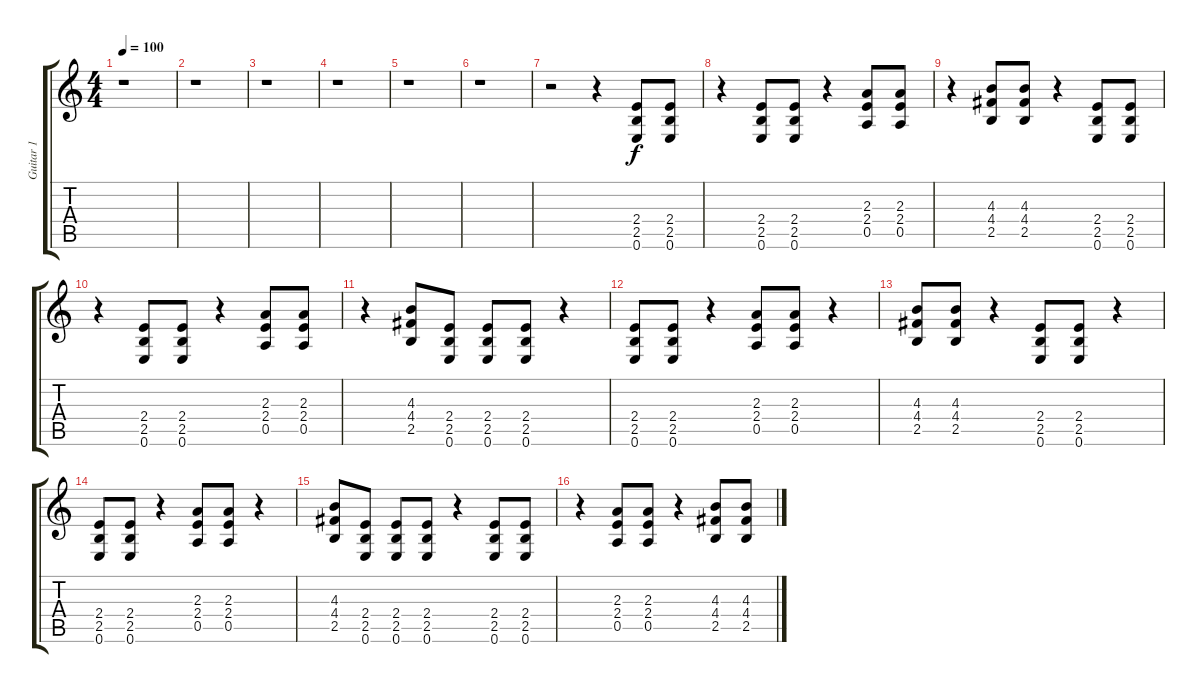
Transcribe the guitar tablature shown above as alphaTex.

\track ("Guitar 1" "Guitar 1") {instrument overdrivenguitar}
\staff {score tabs}
\tuning (E4 B3 G3 D3 A2 E2) {hide}
\ts (4 4)
\tempo 100
\clef g2
\ks c
r.1{dy f} |
r.1 |
r.1 |
r.1 |
r.1 |
r.1 |
r.2 r.4 (2.4 2.5 0.6).8 (2.4 2.5 0.6).8 |
r.4 (2.4 2.5 0.6).8 (2.4 2.5 0.6).8 r.4 (2.3 2.4 0.5).8 (2.3 2.4 0.5).8 |
r.4 (4.3 4.4 2.5).8 (4.3 4.4 2.5).8 r.4 (2.4 2.5 0.6).8 (2.4 2.5 0.6).8 |
r.4 (2.4 2.5 0.6).8 (2.4 2.5 0.6).8 r.4 (2.3 2.4 0.5).8 (2.3 2.4 0.5).8 |
r.4 (4.3 4.4 2.5).8 (2.4 2.5 0.6).8 (2.4 2.5 0.6).8 (2.4 2.5 0.6).8 r.4 |
(2.4 2.5 0.6).8 (2.4 2.5 0.6).8 r.4 (2.3 2.4 0.5).8 (2.3 2.4 0.5).8 r.4 |
(4.3 4.4 2.5).8 (4.3 4.4 2.5).8 r.4 (2.4 2.5 0.6).8 (2.4 2.5 0.6).8 r.4 |
(2.4 2.5 0.6).8 (2.4 2.5 0.6).8 r.4{txt ""} (2.3 2.4 0.5).8 (2.3 2.4 0.5).8 r.4 |
(4.3 4.4 2.5).8 (2.4 2.5 0.6).8 (2.4 2.5 0.6).8 (2.4 2.5 0.6).8 r.4 (2.4 2.5 0.6).8 (2.4 2.5 0.6).8 |
r.4 (2.3 2.4 0.5).8 (2.3 2.4 0.5).8 r.4 (4.3 4.4 2.5).8 (4.3 4.4 2.5).8
